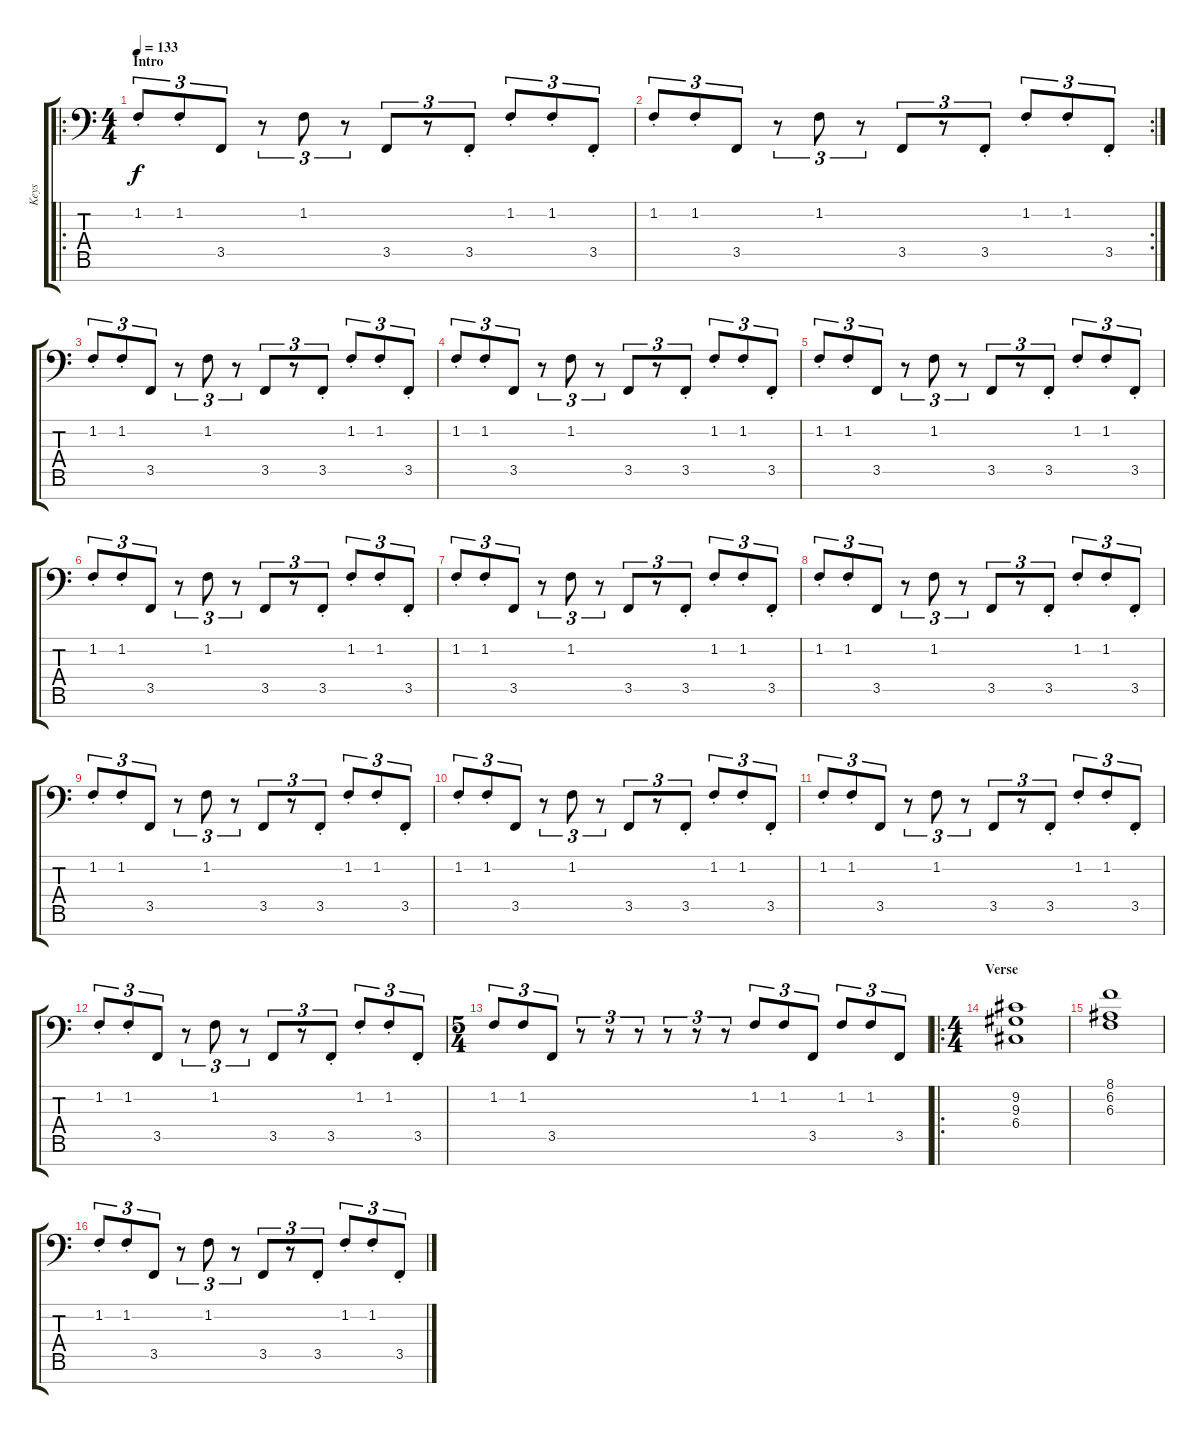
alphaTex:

\track ("Keys" "Keys") {instrument rockorgan}
\staff {score tabs}
\tuning (A3 E3 B2 G2 D2 A1 E1) {hide}
\ro
\ts (4 4)
\section ("" "Intro")
\tempo 133
\clef f4
\ks c
1.2{st}.8{tu (3 2) dy f instrument rockorgan} 1.2{st}.8{tu (3 2)} 3.5.8{tu (3 2)} r.8{tu (3 2)} 1.2.8{tu (3 2)} r.8{tu (3 2)} 3.5.8{tu (3 2)} r.8{tu (3 2)} 3.5{st}.8{tu (3 2)} 1.2{st}.8{tu (3 2)} 1.2{st}.8{tu (3 2)} 3.5{st}.8{tu (3 2)} |
\rc 2
1.2{st}.8{tu (3 2)} 1.2{st}.8{tu (3 2)} 3.5.8{tu (3 2)} r.8{tu (3 2)} 1.2.8{tu (3 2)} r.8{tu (3 2)} 3.5.8{tu (3 2)} r.8{tu (3 2)} 3.5{st}.8{tu (3 2)} 1.2{st}.8{tu (3 2)} 1.2{st}.8{tu (3 2)} 3.5{st}.8{tu (3 2)} |
1.2{st}.8{tu (3 2)} 1.2{st}.8{tu (3 2)} 3.5.8{tu (3 2)} r.8{tu (3 2)} 1.2.8{tu (3 2)} r.8{tu (3 2)} 3.5.8{tu (3 2)} r.8{tu (3 2)} 3.5{st}.8{tu (3 2)} 1.2{st}.8{tu (3 2)} 1.2{st}.8{tu (3 2)} 3.5{st}.8{tu (3 2)} |
1.2{st}.8{tu (3 2)} 1.2{st}.8{tu (3 2)} 3.5.8{tu (3 2)} r.8{tu (3 2)} 1.2.8{tu (3 2)} r.8{tu (3 2)} 3.5.8{tu (3 2)} r.8{tu (3 2)} 3.5{st}.8{tu (3 2)} 1.2{st}.8{tu (3 2)} 1.2{st}.8{tu (3 2)} 3.5{st}.8{tu (3 2)} |
1.2{st}.8{tu (3 2)} 1.2{st}.8{tu (3 2)} 3.5.8{tu (3 2)} r.8{tu (3 2)} 1.2.8{tu (3 2)} r.8{tu (3 2)} 3.5.8{tu (3 2)} r.8{tu (3 2)} 3.5{st}.8{tu (3 2)} 1.2{st}.8{tu (3 2)} 1.2{st}.8{tu (3 2)} 3.5{st}.8{tu (3 2)} |
1.2{st}.8{tu (3 2)} 1.2{st}.8{tu (3 2)} 3.5.8{tu (3 2)} r.8{tu (3 2)} 1.2.8{tu (3 2)} r.8{tu (3 2)} 3.5.8{tu (3 2)} r.8{tu (3 2)} 3.5{st}.8{tu (3 2)} 1.2{st}.8{tu (3 2)} 1.2{st}.8{tu (3 2)} 3.5{st}.8{tu (3 2)} |
1.2{st}.8{tu (3 2)} 1.2{st}.8{tu (3 2)} 3.5.8{tu (3 2)} r.8{tu (3 2)} 1.2.8{tu (3 2)} r.8{tu (3 2)} 3.5.8{tu (3 2)} r.8{tu (3 2)} 3.5{st}.8{tu (3 2)} 1.2{st}.8{tu (3 2)} 1.2{st}.8{tu (3 2)} 3.5{st}.8{tu (3 2)} |
1.2{st}.8{tu (3 2)} 1.2{st}.8{tu (3 2)} 3.5.8{tu (3 2)} r.8{tu (3 2)} 1.2.8{tu (3 2)} r.8{tu (3 2)} 3.5.8{tu (3 2)} r.8{tu (3 2)} 3.5{st}.8{tu (3 2)} 1.2{st}.8{tu (3 2)} 1.2{st}.8{tu (3 2)} 3.5{st}.8{tu (3 2)} |
1.2{st}.8{tu (3 2)} 1.2{st}.8{tu (3 2)} 3.5.8{tu (3 2)} r.8{tu (3 2)} 1.2.8{tu (3 2)} r.8{tu (3 2)} 3.5.8{tu (3 2)} r.8{tu (3 2)} 3.5{st}.8{tu (3 2)} 1.2{st}.8{tu (3 2)} 1.2{st}.8{tu (3 2)} 3.5{st}.8{tu (3 2)} |
1.2{st}.8{tu (3 2)} 1.2{st}.8{tu (3 2)} 3.5.8{tu (3 2)} r.8{tu (3 2)} 1.2.8{tu (3 2)} r.8{tu (3 2)} 3.5.8{tu (3 2)} r.8{tu (3 2)} 3.5{st}.8{tu (3 2)} 1.2{st}.8{tu (3 2)} 1.2{st}.8{tu (3 2)} 3.5{st}.8{tu (3 2)} |
1.2{st}.8{tu (3 2)} 1.2{st}.8{tu (3 2)} 3.5.8{tu (3 2)} r.8{tu (3 2)} 1.2.8{tu (3 2)} r.8{tu (3 2)} 3.5.8{tu (3 2)} r.8{tu (3 2)} 3.5{st}.8{tu (3 2)} 1.2{st}.8{tu (3 2)} 1.2{st}.8{tu (3 2)} 3.5{st}.8{tu (3 2)} |
1.2{st}.8{tu (3 2)} 1.2{st}.8{tu (3 2)} 3.5.8{tu (3 2)} r.8{tu (3 2)} 1.2.8{tu (3 2)} r.8{tu (3 2)} 3.5.8{tu (3 2)} r.8{tu (3 2)} 3.5{st}.8{tu (3 2)} 1.2{st}.8{tu (3 2)} 1.2{st}.8{tu (3 2)} 3.5{st}.8{tu (3 2)} |
\ts (5 4)
1.2.8{tu (3 2)} 1.2.8{tu (3 2)} 3.5.8{tu (3 2)} r.8{tu (3 2)} r.8{tu (3 2)} r.8{tu (3 2)} r.8{tu (3 2)} r.8{tu (3 2)} r.8{tu (3 2)} 1.2.8{tu (3 2)} 1.2.8{tu (3 2)} 3.5.8{tu (3 2)} 1.2.8{tu (3 2)} 1.2.8{tu (3 2)} 3.5.8{tu (3 2)} |
\ro
\ts (4 4)
\section ("" "Verse")
(9.2 9.3 6.4).1 |
(8.1 6.2 6.3).1 |
1.2{st}.8{tu (3 2)} 1.2{st}.8{tu (3 2)} 3.5.8{tu (3 2)} r.8{tu (3 2)} 1.2.8{tu (3 2)} r.8{tu (3 2)} 3.5.8{tu (3 2)} r.8{tu (3 2)} 3.5{st}.8{tu (3 2)} 1.2{st}.8{tu (3 2)} 1.2{st}.8{tu (3 2)} 3.5{st}.8{tu (3 2)}
